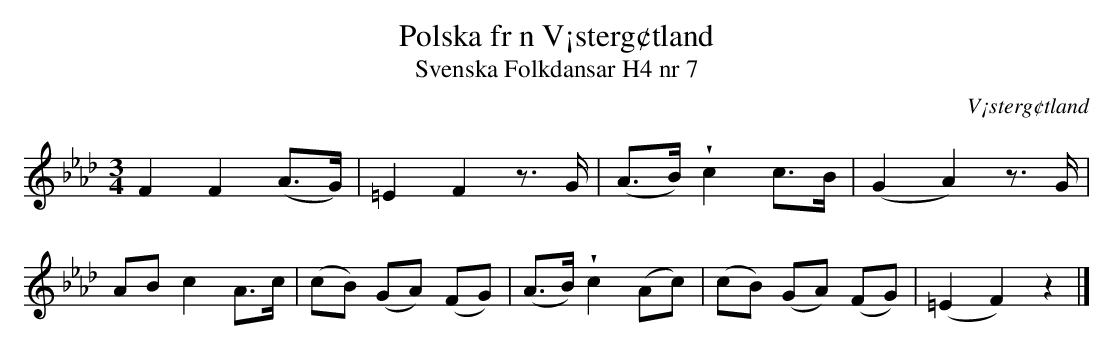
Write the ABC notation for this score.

X:1
T:Polska fr n V¡sterg¢tland
T:Svenska Folkdansar H4 nr 7
O:V¡sterg¢tland
U:w=wedge
U:t=tenuto
M:3/4
L:1/8
K:Fm
F2 F2 (A>G) | =E2 F2 z>G | (A>B) wc2 c>B | (G2 A2) z>G |
AB c2 A>c | (cB) (GA) (FG) | (A>B) wc2 (Ac) | (cB) (GA) (FG) | (=E2 F2) z2 |]
